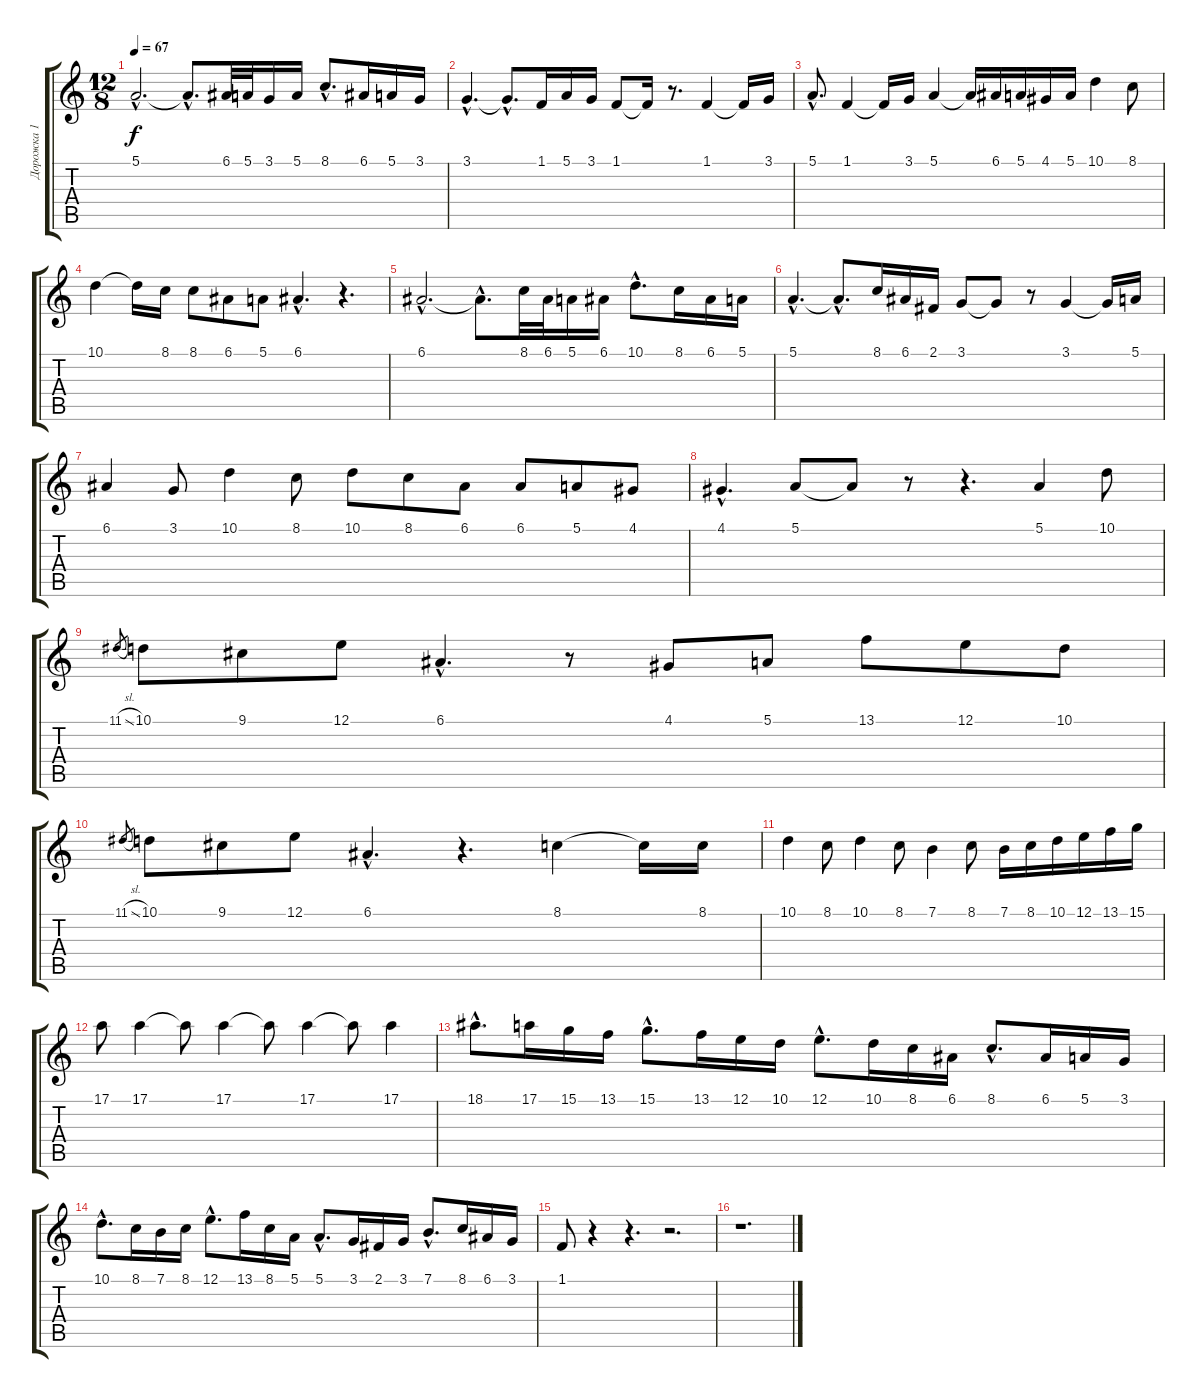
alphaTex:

\track ("Дорожка 1" "Дорожка 1") {instrument trumpet}
\staff {score tabs}
\tuning (E4 B3 G3 D3 A2 E2) {hide}
\ts (12 8)
\tempo 67
\clef g2
\ks c
5.1{hac}.2{d dy f instrument trumpet} 5.1{hac t}.8{d} 6.1.32 5.1.32 3.1.16 5.1.16 8.1{hac}.8{d} 6.1.16 5.1.16 3.1.16 |
3.1{hac}.4{d} 3.1{hac t}.8{d} 1.1.16 5.1.16 3.1.16 1.1.8 1.1{t}.16 r.8{d} 1.1.4 1.1{t}.16 3.1.16 |
5.1{hac}.8{d} 1.1.4 1.1{t}.16 3.1.16 5.1.4 5.1{t}.16 6.1.16 5.1.16 4.1.16 5.1.16 10.1.4 8.1.8 |
10.1.4 10.1{t}.16 8.1.16 8.1.8 6.1.8 5.1.8 6.1{hac}.4{d} r.4{d} |
6.1{hac}.2{d} 6.1{hac t}.8{d} 8.1.32 6.1.32 5.1.16 6.1.16 10.1{hac}.8{d} 8.1.16 6.1.16 5.1.16 |
5.1{hac}.4{d} 5.1{hac t}.8{d} 8.1.16 6.1.16 2.1.16 3.1.8 3.1{t}.8 r.8 3.1.4 3.1{t}.16 5.1.16 |
6.1.4 3.1.8 10.1.4 8.1.8 10.1.8 8.1.8 6.1.8 6.1.8 5.1.8 4.1.8 |
4.1{hac}.4{d} 5.1.8 5.1{t}.8 r.8 r.4{d} 5.1.4 10.1.8 |
11.1{sl}.8{gr} 10.1.8 9.1.8 12.1.8 6.1{hac}.4{d} r.8 4.1.8 5.1.8 13.1.8 12.1.8 10.1.8 |
11.1{sl}.8{gr} 10.1.8 9.1.8 12.1.8 6.1{hac}.4{d} r.4{d} 8.1.4 8.1{t}.16 8.1.16 |
10.1.4 8.1.8 10.1.4 8.1.8 7.1.4 8.1.8{volume 8} 7.1.16 8.1.16 10.1.16 12.1.16 13.1.16 15.1.16 |
17.1.8 17.1.4 17.1{t}.8 17.1.4 17.1{t}.8 17.1.4 17.1{t}.8 17.1.4 |
18.1{hac}.8{d} 17.1.16 15.1.16 13.1.16 15.1{hac}.8{d} 13.1.16 12.1.16 10.1.16 12.1{hac}.8{d} 10.1.16 8.1.16 6.1.16 8.1{hac}.8{d} 6.1.16 5.1.16 3.1.16 |
10.1{hac}.8{d} 8.1.16 7.1.16 8.1.16 12.1{hac}.8{d} 13.1.16 8.1.16 5.1.16 5.1{hac}.8{d} 3.1.16 2.1.16 3.1.16 7.1{hac}.8{d} 8.1.16 6.1.16 3.1.16 |
1.1.8 r.4 r.4{d} r.2{d} |
r.1{d}
